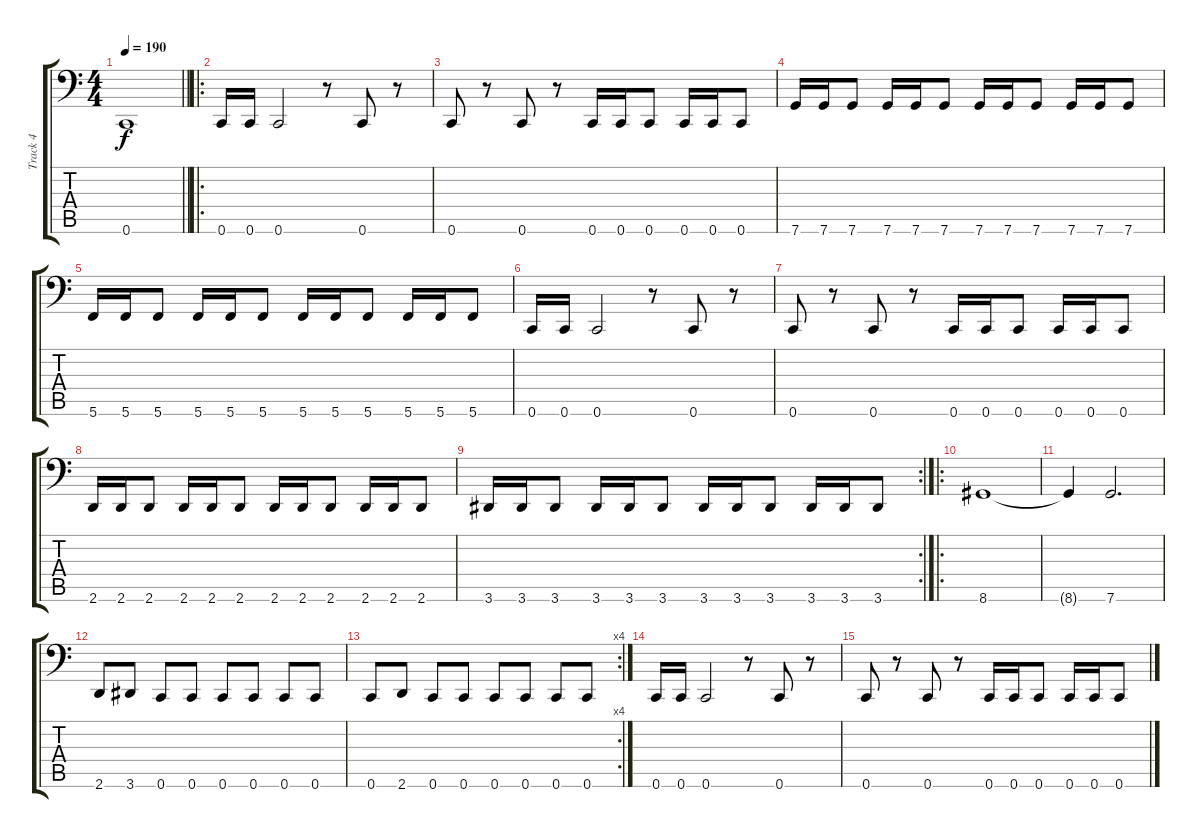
\track ("Track 4" "Track 4") {instrument electricbasspick}
\staff {score tabs}
\tuning (D3 A2 F2 C2 G1 C1) {hide}
\ts (4 4)
\tempo 190
\clef f4
\barLineRight lightlight
\ks c
0.6{t}.1{dy f} |
\ro
0.6.16 0.6.16 0.6.2 r.8 0.6.8 r.8 |
0.6.8 r.8 0.6.8 r.8 0.6.16 0.6.16 0.6.8 0.6.16 0.6.16 0.6.8 |
7.6.16 7.6.16 7.6.8 7.6.16 7.6.16 7.6.8 7.6.16 7.6.16 7.6.8 7.6.16 7.6.16 7.6.8 |
5.6.16 5.6.16 5.6.8 5.6.16 5.6.16 5.6.8 5.6.16 5.6.16 5.6.8 5.6.16 5.6.16 5.6.8 |
0.6.16 0.6.16 0.6.2 r.8 0.6.8 r.8 |
0.6.8 r.8 0.6.8 r.8 0.6.16 0.6.16 0.6.8 0.6.16 0.6.16 0.6.8 |
2.6.16 2.6.16 2.6.8 2.6.16 2.6.16 2.6.8 2.6.16 2.6.16 2.6.8 2.6.16 2.6.16 2.6.8 |
\rc 2
3.6.16 3.6.16 3.6.8 3.6.16 3.6.16 3.6.8 3.6.16 3.6.16 3.6.8 3.6.16 3.6.16 3.6.8 |
\ro
8.6.1 |
8.6{t}.4 7.6.2{d} |
2.6.8 3.6.8 0.6.8 0.6.8 0.6.8 0.6.8 0.6.8 0.6.8 |
\rc 4
0.6.8 2.6.8 0.6.8 0.6.8 0.6.8 0.6.8 0.6.8 0.6.8 |
0.6.16 0.6.16 0.6.2 r.8 0.6.8 r.8 |
0.6.8 r.8 0.6.8 r.8 0.6.16 0.6.16 0.6.8 0.6.16 0.6.16 0.6.8
